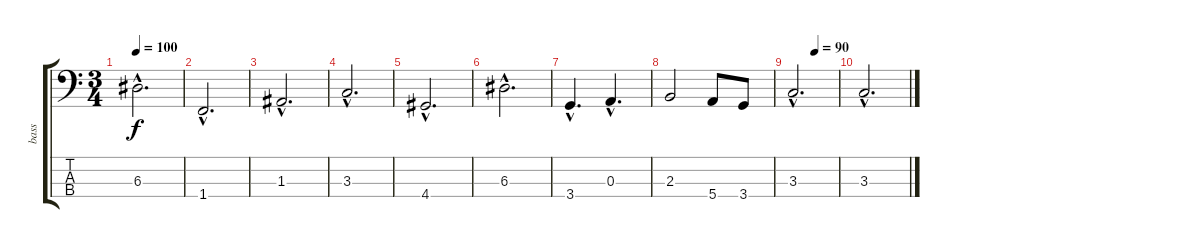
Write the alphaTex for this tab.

\track ("bass" "bass") {instrument electricbassfinger}
\staff {score tabs}
\tuning (G2 D2 A1 E1) {hide}
\ts (3 4)
\tempo 100
\clef f4
\ks c
6.3{hac}.2{d dy f} |
1.4{hac}.2{d} |
1.3{hac}.2{d} |
3.3{hac}.2{d} |
4.4{hac}.2{d} |
6.3{hac}.2{d} |
3.4{hac}.4{d} 0.3{hac}.4{d} |
2.3.2 5.4.8 3.4.8 |
\tempo (90 0.5)
3.3{hac}.2{d} |
3.3{hac}.2{d}
